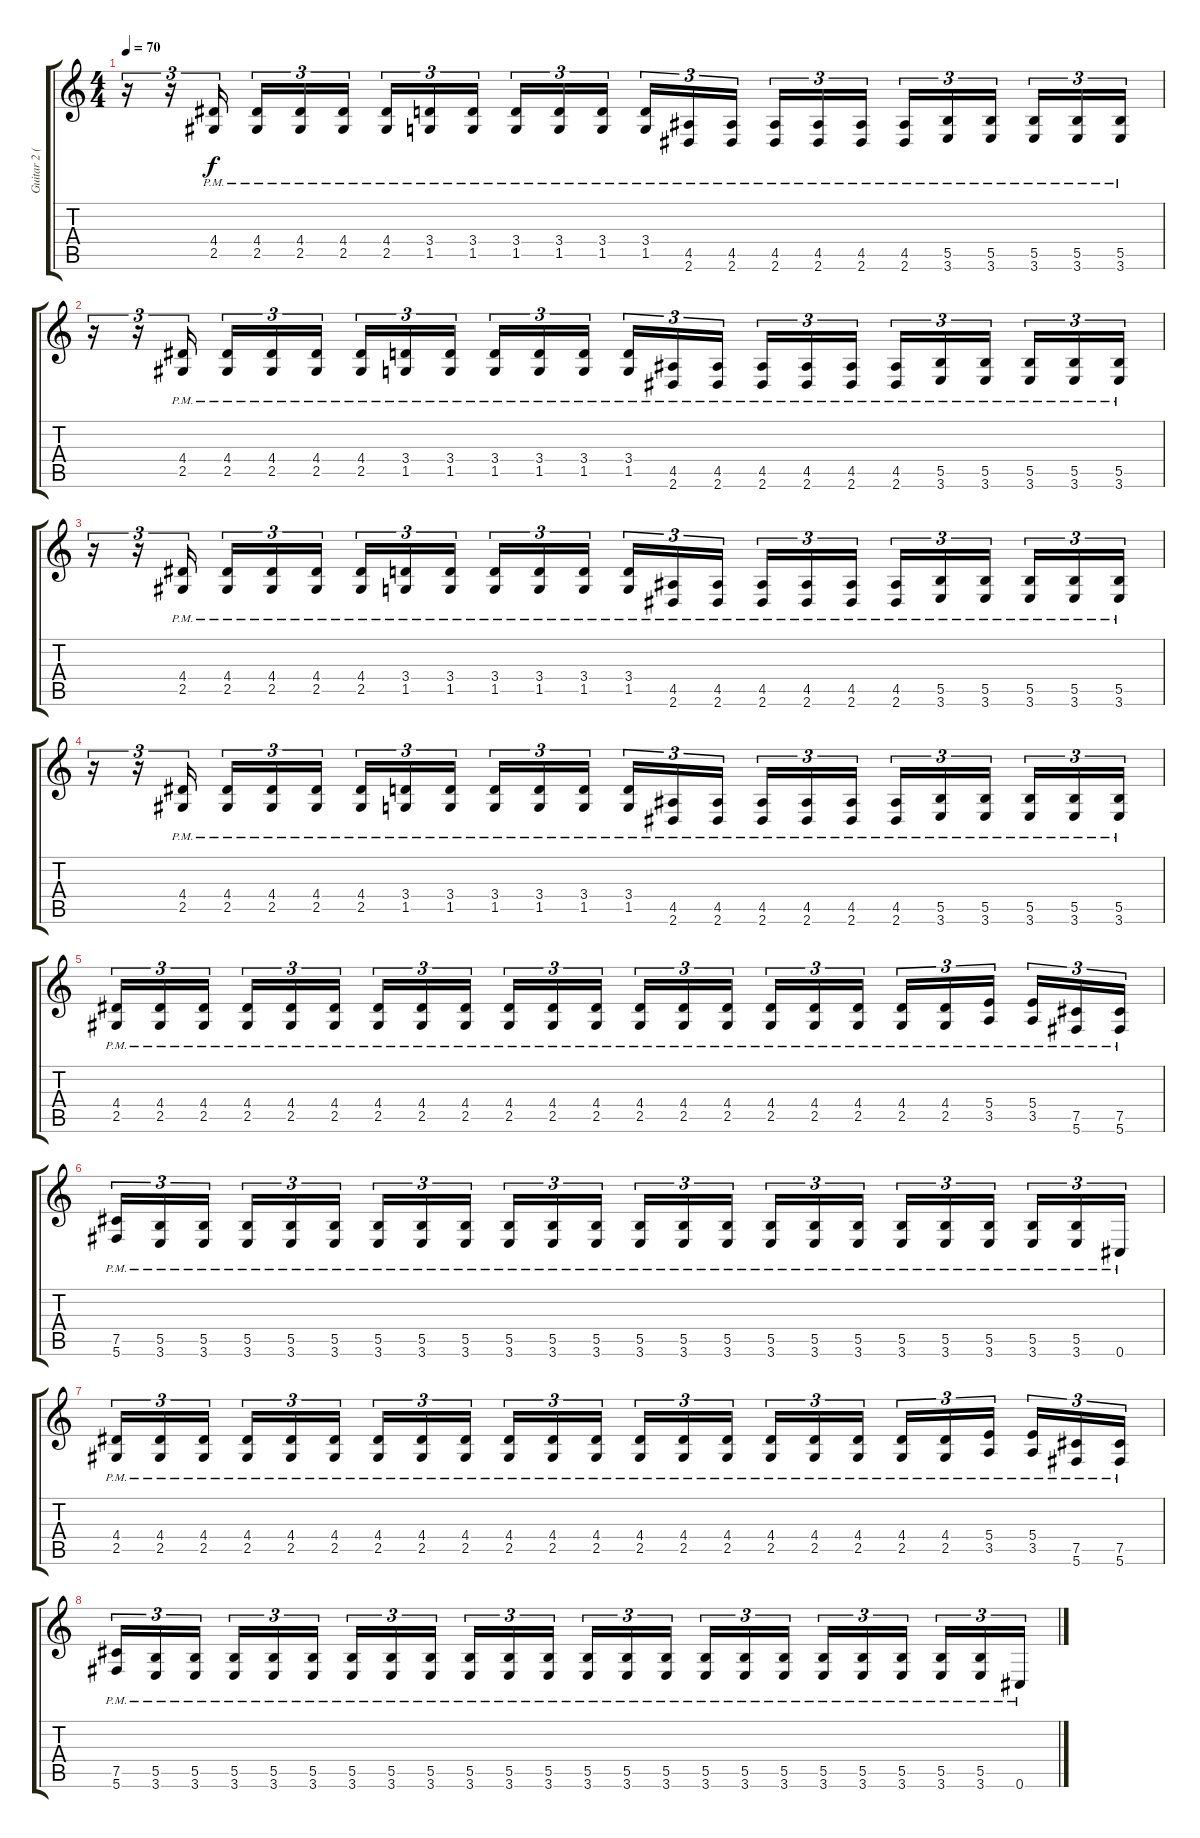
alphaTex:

\track ("Guitar 2 (Distortion)" "Guitar 2 (") {instrument distortionguitar}
\staff {score tabs}
\tuning (Db4 Ab3 E3 B2 Gb2 Db2) {hide}
\ts (4 4)
\tempo 70
\clef g2
\ks c
r.16{tu (3 2) dy f} r.16{tu (3 2)} (4.4{pm} 2.5{pm}).16{tu (3 2) beam splitsecondary} (4.4{pm} 2.5{pm}).16{tu (3 2)} (4.4{pm} 2.5{pm}).16{tu (3 2)} (4.4{pm} 2.5{pm}).16{tu (3 2)} (4.4{pm} 2.5{pm}).16{tu (3 2)} (3.4{pm} 1.5{pm}).16{tu (3 2)} (3.4{pm} 1.5{pm}).16{tu (3 2) beam splitsecondary} (3.4{pm} 1.5{pm}).16{tu (3 2)} (3.4{pm} 1.5{pm}).16{tu (3 2)} (3.4{pm} 1.5{pm}).16{tu (3 2)} (3.4{pm} 1.5{pm}).16{tu (3 2)} (4.5{pm} 2.6{pm}).16{tu (3 2)} (4.5{pm} 2.6{pm}).16{tu (3 2) beam splitsecondary} (4.5{pm} 2.6{pm}).16{tu (3 2)} (4.5{pm} 2.6{pm}).16{tu (3 2)} (4.5{pm} 2.6{pm}).16{tu (3 2)} (4.5{pm} 2.6{pm}).16{tu (3 2)} (5.5{pm} 3.6{pm}).16{tu (3 2)} (5.5{pm} 3.6{pm}).16{tu (3 2) beam splitsecondary} (5.5{pm} 3.6{pm}).16{tu (3 2)} (5.5{pm} 3.6{pm}).16{tu (3 2)} (5.5{pm} 3.6{pm}).16{tu (3 2)} |
r.16{tu (3 2)} r.16{tu (3 2)} (4.4{pm} 2.5{pm}).16{tu (3 2) beam splitsecondary} (4.4{pm} 2.5{pm}).16{tu (3 2)} (4.4{pm} 2.5{pm}).16{tu (3 2)} (4.4{pm} 2.5{pm}).16{tu (3 2)} (4.4{pm} 2.5{pm}).16{tu (3 2)} (3.4{pm} 1.5{pm}).16{tu (3 2)} (3.4{pm} 1.5{pm}).16{tu (3 2) beam splitsecondary} (3.4{pm} 1.5{pm}).16{tu (3 2)} (3.4{pm} 1.5{pm}).16{tu (3 2)} (3.4{pm} 1.5{pm}).16{tu (3 2)} (3.4{pm} 1.5{pm}).16{tu (3 2)} (4.5{pm} 2.6{pm}).16{tu (3 2)} (4.5{pm} 2.6{pm}).16{tu (3 2) beam splitsecondary} (4.5{pm} 2.6{pm}).16{tu (3 2)} (4.5{pm} 2.6{pm}).16{tu (3 2)} (4.5{pm} 2.6{pm}).16{tu (3 2)} (4.5{pm} 2.6{pm}).16{tu (3 2)} (5.5{pm} 3.6{pm}).16{tu (3 2)} (5.5{pm} 3.6{pm}).16{tu (3 2) beam splitsecondary} (5.5{pm} 3.6{pm}).16{tu (3 2)} (5.5{pm} 3.6{pm}).16{tu (3 2)} (5.5{pm} 3.6{pm}).16{tu (3 2)} |
r.16{tu (3 2)} r.16{tu (3 2)} (4.4{pm} 2.5{pm}).16{tu (3 2) beam splitsecondary} (4.4{pm} 2.5{pm}).16{tu (3 2)} (4.4{pm} 2.5{pm}).16{tu (3 2)} (4.4{pm} 2.5{pm}).16{tu (3 2)} (4.4{pm} 2.5{pm}).16{tu (3 2)} (3.4{pm} 1.5{pm}).16{tu (3 2)} (3.4{pm} 1.5{pm}).16{tu (3 2) beam splitsecondary} (3.4{pm} 1.5{pm}).16{tu (3 2)} (3.4{pm} 1.5{pm}).16{tu (3 2)} (3.4{pm} 1.5{pm}).16{tu (3 2)} (3.4{pm} 1.5{pm}).16{tu (3 2)} (4.5{pm} 2.6{pm}).16{tu (3 2)} (4.5{pm} 2.6{pm}).16{tu (3 2) beam splitsecondary} (4.5{pm} 2.6{pm}).16{tu (3 2)} (4.5{pm} 2.6{pm}).16{tu (3 2)} (4.5{pm} 2.6{pm}).16{tu (3 2)} (4.5{pm} 2.6{pm}).16{tu (3 2)} (5.5{pm} 3.6{pm}).16{tu (3 2)} (5.5{pm} 3.6{pm}).16{tu (3 2) beam splitsecondary} (5.5{pm} 3.6{pm}).16{tu (3 2)} (5.5{pm} 3.6{pm}).16{tu (3 2)} (5.5{pm} 3.6{pm}).16{tu (3 2)} |
r.16{tu (3 2)} r.16{tu (3 2)} (4.4{pm} 2.5{pm}).16{tu (3 2) beam splitsecondary} (4.4{pm} 2.5{pm}).16{tu (3 2)} (4.4{pm} 2.5{pm}).16{tu (3 2)} (4.4{pm} 2.5{pm}).16{tu (3 2)} (4.4{pm} 2.5{pm}).16{tu (3 2)} (3.4{pm} 1.5{pm}).16{tu (3 2)} (3.4{pm} 1.5{pm}).16{tu (3 2) beam splitsecondary} (3.4{pm} 1.5{pm}).16{tu (3 2)} (3.4{pm} 1.5{pm}).16{tu (3 2)} (3.4{pm} 1.5{pm}).16{tu (3 2)} (3.4{pm} 1.5{pm}).16{tu (3 2)} (4.5{pm} 2.6{pm}).16{tu (3 2)} (4.5{pm} 2.6{pm}).16{tu (3 2) beam splitsecondary} (4.5{pm} 2.6{pm}).16{tu (3 2)} (4.5{pm} 2.6{pm}).16{tu (3 2)} (4.5{pm} 2.6{pm}).16{tu (3 2)} (4.5{pm} 2.6{pm}).16{tu (3 2)} (5.5{pm} 3.6{pm}).16{tu (3 2)} (5.5{pm} 3.6{pm}).16{tu (3 2) beam splitsecondary} (5.5{pm} 3.6{pm}).16{tu (3 2)} (5.5{pm} 3.6{pm}).16{tu (3 2)} (5.5{pm} 3.6{pm}).16{tu (3 2)} |
(4.4{pm} 2.5{pm}).16{tu (3 2)} (4.4{pm} 2.5{pm}).16{tu (3 2)} (4.4{pm} 2.5{pm}).16{tu (3 2) beam splitsecondary} (4.4{pm} 2.5{pm}).16{tu (3 2)} (4.4{pm} 2.5{pm}).16{tu (3 2)} (4.4{pm} 2.5{pm}).16{tu (3 2)} (4.4{pm} 2.5{pm}).16{tu (3 2)} (4.4{pm} 2.5{pm}).16{tu (3 2)} (4.4{pm} 2.5{pm}).16{tu (3 2) beam splitsecondary} (4.4{pm} 2.5{pm}).16{tu (3 2)} (4.4{pm} 2.5{pm}).16{tu (3 2)} (4.4{pm} 2.5{pm}).16{tu (3 2)} (4.4{pm} 2.5{pm}).16{tu (3 2)} (4.4{pm} 2.5{pm}).16{tu (3 2)} (4.4{pm} 2.5{pm}).16{tu (3 2) beam splitsecondary} (4.4{pm} 2.5{pm}).16{tu (3 2)} (4.4{pm} 2.5{pm}).16{tu (3 2)} (4.4{pm} 2.5{pm}).16{tu (3 2)} (4.4{pm} 2.5{pm}).16{tu (3 2)} (4.4{pm} 2.5{pm}).16{tu (3 2)} (5.4{pm} 3.5{pm}).16{tu (3 2) beam splitsecondary} (5.4{pm} 3.5{pm}).16{tu (3 2)} (7.5{pm} 5.6).16{tu (3 2)} (7.5{pm} 5.6).16{tu (3 2)} |
(7.5{pm} 5.6{pm}).16{tu (3 2)} (5.5{pm} 3.6{pm}).16{tu (3 2)} (5.5{pm} 3.6{pm}).16{tu (3 2) beam splitsecondary} (5.5{pm} 3.6{pm}).16{tu (3 2)} (5.5{pm} 3.6{pm}).16{tu (3 2)} (5.5{pm} 3.6{pm}).16{tu (3 2)} (5.5{pm} 3.6{pm}).16{tu (3 2)} (5.5{pm} 3.6{pm}).16{tu (3 2)} (5.5{pm} 3.6{pm}).16{tu (3 2) beam splitsecondary} (5.5{pm} 3.6{pm}).16{tu (3 2)} (5.5{pm} 3.6{pm}).16{tu (3 2)} (5.5{pm} 3.6{pm}).16{tu (3 2)} (5.5{pm} 3.6{pm}).16{tu (3 2)} (5.5{pm} 3.6{pm}).16{tu (3 2)} (5.5{pm} 3.6{pm}).16{tu (3 2) beam splitsecondary} (5.5{pm} 3.6{pm}).16{tu (3 2)} (5.5{pm} 3.6{pm}).16{tu (3 2)} (5.5{pm} 3.6{pm}).16{tu (3 2)} (5.5{pm} 3.6{pm}).16{tu (3 2)} (5.5{pm} 3.6{pm}).16{tu (3 2)} (5.5{pm} 3.6{pm}).16{tu (3 2) beam splitsecondary} (5.5{pm} 3.6{pm}).16{tu (3 2)} (5.5{pm} 3.6{pm}).16{tu (3 2)} 0.6{pm}.16{tu (3 2)} |
(4.4{pm} 2.5{pm}).16{tu (3 2)} (4.4{pm} 2.5{pm}).16{tu (3 2)} (4.4{pm} 2.5{pm}).16{tu (3 2) beam splitsecondary} (4.4{pm} 2.5{pm}).16{tu (3 2)} (4.4{pm} 2.5{pm}).16{tu (3 2)} (4.4{pm} 2.5{pm}).16{tu (3 2)} (4.4{pm} 2.5{pm}).16{tu (3 2)} (4.4{pm} 2.5{pm}).16{tu (3 2)} (4.4{pm} 2.5{pm}).16{tu (3 2) beam splitsecondary} (4.4{pm} 2.5{pm}).16{tu (3 2)} (4.4{pm} 2.5{pm}).16{tu (3 2)} (4.4{pm} 2.5{pm}).16{tu (3 2)} (4.4{pm} 2.5{pm}).16{tu (3 2)} (4.4{pm} 2.5{pm}).16{tu (3 2)} (4.4{pm} 2.5{pm}).16{tu (3 2) beam splitsecondary} (4.4{pm} 2.5{pm}).16{tu (3 2)} (4.4{pm} 2.5{pm}).16{tu (3 2)} (4.4{pm} 2.5{pm}).16{tu (3 2)} (4.4{pm} 2.5{pm}).16{tu (3 2)} (4.4{pm} 2.5{pm}).16{tu (3 2)} (5.4{pm} 3.5{pm}).16{tu (3 2) beam splitsecondary} (5.4{pm} 3.5{pm}).16{tu (3 2)} (7.5{pm} 5.6).16{tu (3 2)} (7.5{pm} 5.6).16{tu (3 2)} |
(7.5{pm} 5.6{pm}).16{tu (3 2)} (5.5{pm} 3.6{pm}).16{tu (3 2)} (5.5{pm} 3.6{pm}).16{tu (3 2) beam splitsecondary} (5.5{pm} 3.6{pm}).16{tu (3 2)} (5.5{pm} 3.6{pm}).16{tu (3 2)} (5.5{pm} 3.6{pm}).16{tu (3 2)} (5.5{pm} 3.6{pm}).16{tu (3 2)} (5.5{pm} 3.6{pm}).16{tu (3 2)} (5.5{pm} 3.6{pm}).16{tu (3 2) beam splitsecondary} (5.5{pm} 3.6{pm}).16{tu (3 2)} (5.5{pm} 3.6{pm}).16{tu (3 2)} (5.5{pm} 3.6{pm}).16{tu (3 2)} (5.5{pm} 3.6{pm}).16{tu (3 2)} (5.5{pm} 3.6{pm}).16{tu (3 2)} (5.5{pm} 3.6{pm}).16{tu (3 2) beam splitsecondary} (5.5{pm} 3.6{pm}).16{tu (3 2)} (5.5{pm} 3.6{pm}).16{tu (3 2)} (5.5{pm} 3.6{pm}).16{tu (3 2)} (5.5{pm} 3.6{pm}).16{tu (3 2)} (5.5{pm} 3.6{pm}).16{tu (3 2)} (5.5{pm} 3.6{pm}).16{tu (3 2) beam splitsecondary} (5.5{pm} 3.6{pm}).16{tu (3 2)} (5.5{pm} 3.6{pm}).16{tu (3 2)} 0.6{pm}.16{tu (3 2)}
